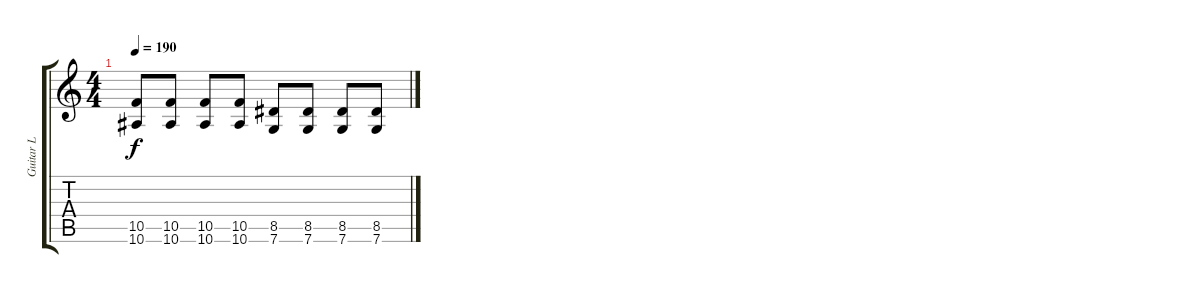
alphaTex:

\track ("Guitar L" "Guitar L") {instrument distortionguitar}
\staff {score tabs}
\tuning (D4 A3 F3 C3 G2 C2) {hide}
\ts (4 4)
\tempo 190
\clef g2
\ks c
(10.5 10.6).8{dy f} (10.5 10.6).8 (10.5 10.6).8 (10.5 10.6).8 (8.5 7.6).8 (8.5 7.6).8 (8.5 7.6).8 (8.5 7.6).8
